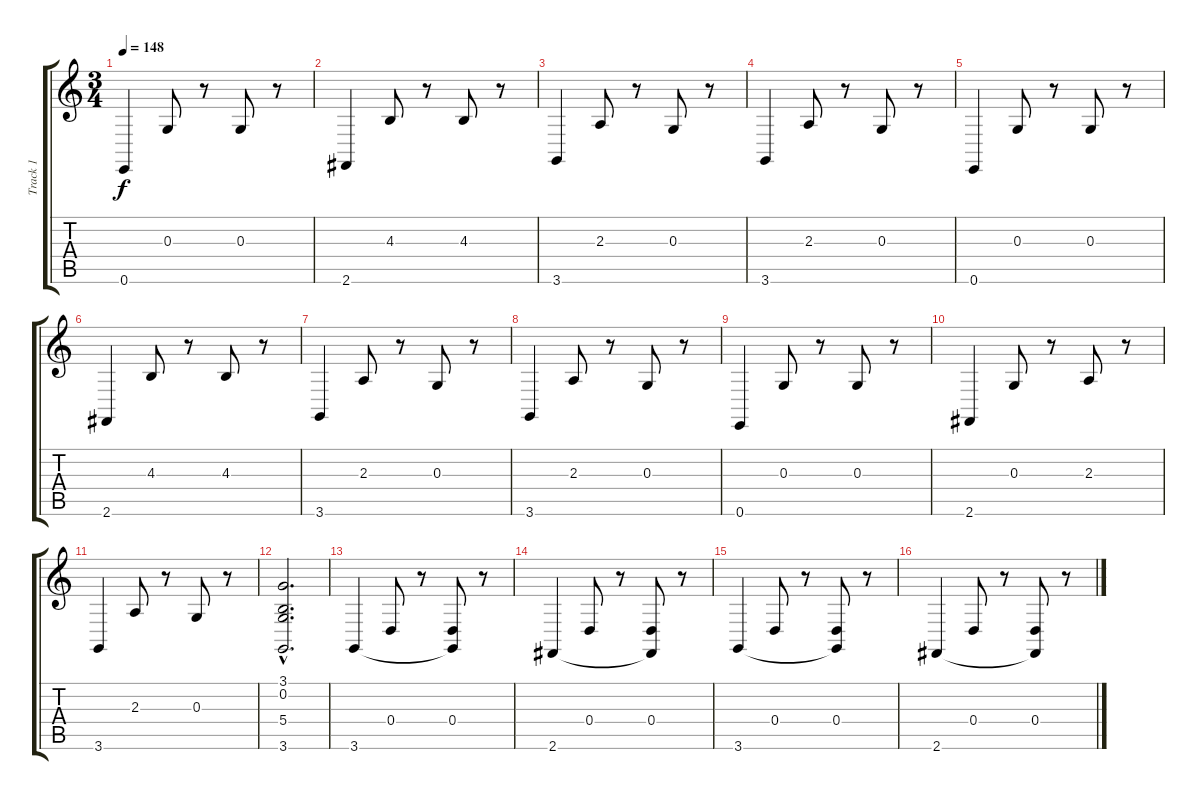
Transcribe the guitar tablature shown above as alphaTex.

\track ("Track 1" "Track 1") {instrument pizzicatostrings}
\staff {score tabs}
\tuning (E4 B3 G3 D3 A2 E2) {hide}
\ts (3 4)
\tempo 148
\clef g2
\ks c
0.6.4{dy f} 0.3.8 r.8 0.3.8 r.8 |
2.6.4 4.3.8 r.8 4.3.8 r.8 |
3.6.4 2.3.8 r.8 0.3.8 r.8 |
3.6.4 2.3.8 r.8 0.3.8 r.8 |
0.6.4 0.3.8 r.8 0.3.8 r.8 |
2.6.4 4.3.8 r.8 4.3.8 r.8 |
3.6.4 2.3.8 r.8 0.3.8 r.8 |
3.6.4 2.3.8 r.8 0.3.8 r.8 |
0.6.4 0.3.8 r.8 0.3.8 r.8 |
2.6.4 0.3.8 r.8 2.3.8 r.8 |
3.6.4 2.3.8 r.8 0.3.8 r.8 |
(3.1{hac} 0.2{hac} 5.4{hac} 3.6{hac}).2{d} |
3.6.4 0.4.8 r.8 (0.4 3.6{t}).8 r.8 |
2.6.4 0.4.8 r.8 (0.4 2.6{t}).8 r.8 |
3.6.4 0.4.8 r.8 (0.4 3.6{t}).8 r.8 |
2.6.4 0.4.8 r.8 (0.4 2.6{t}).8 r.8
